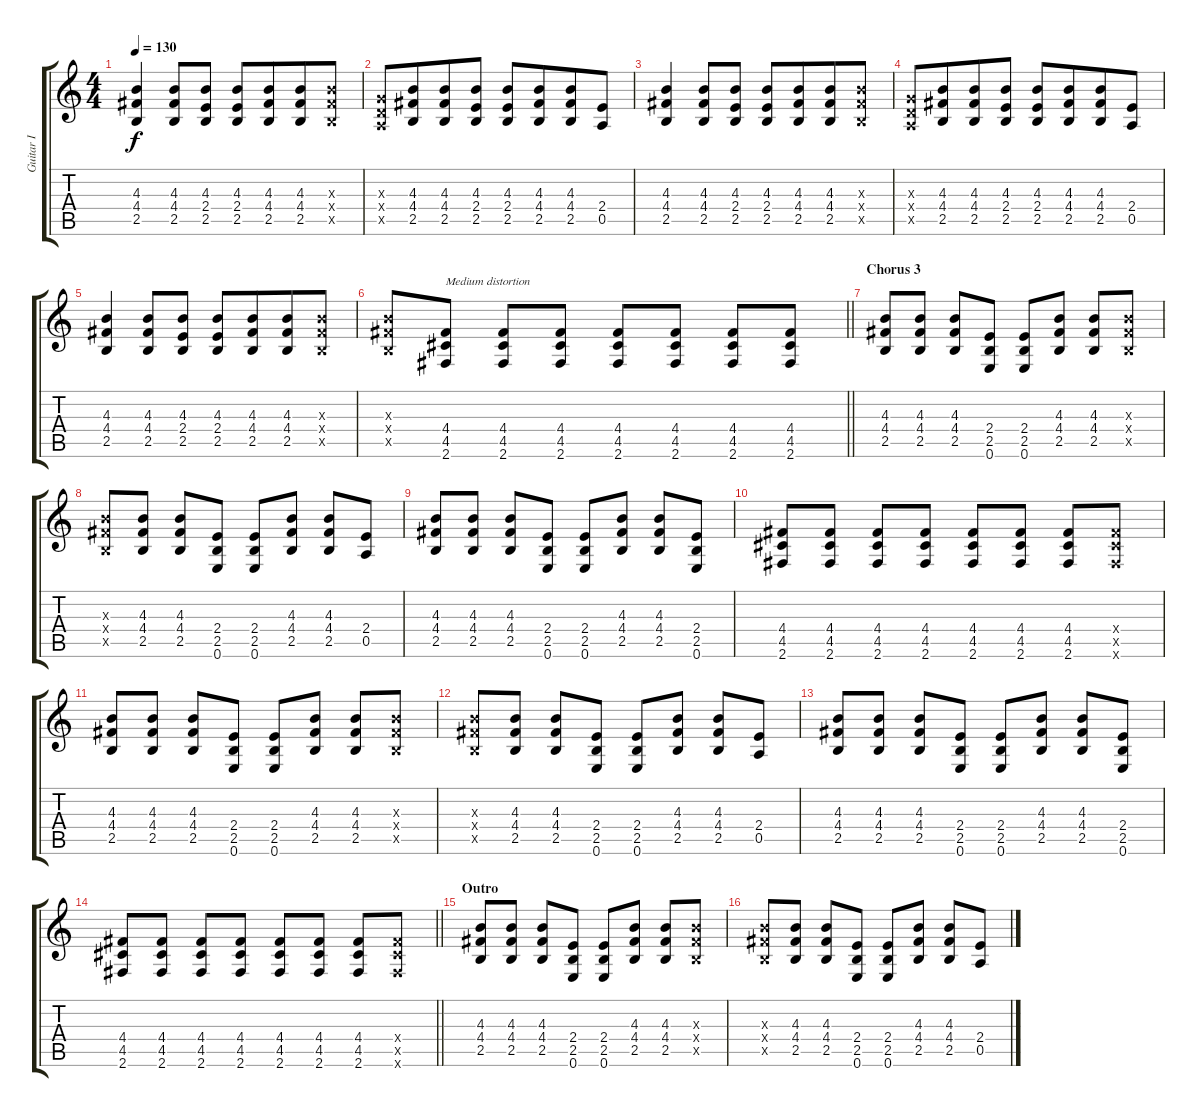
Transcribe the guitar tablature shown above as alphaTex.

\track ("Guitar I" "Guitar I") {instrument distortionguitar}
\staff {score tabs}
\tuning (E4 B3 G3 D3 A2 E2) {hide}
\ts (4 4)
\tempo 130
\clef g2
\ks c
(4.3 4.4 2.5).4{dy f} (4.3 4.4 2.5).8 (4.3 2.4 2.5).8 (4.3 2.4 2.5).8 (4.3 4.4 2.5).8{beam merge} (4.3 4.4 2.5).8 (4.3{x} 4.4{x} 2.5{x}).8 |
(0.3{x} 0.4{x} 0.5{x}).8 (4.3 4.4 2.5).8{beam merge} (4.3 4.4 2.5).8 (4.3 2.4 2.5).8 (4.3 2.4 2.5).8 (4.3 4.4 2.5).8{beam merge} (4.3 4.4 2.5).8 (2.4 0.5).8 |
(4.3 4.4 2.5).4 (4.3 4.4 2.5).8 (4.3 2.4 2.5).8 (4.3 2.4 2.5).8 (4.3 4.4 2.5).8{beam merge} (4.3 4.4 2.5).8 (4.3{x} 4.4{x} 2.5{x}).8 |
(0.3{x} 0.4{x} 0.5{x}).8 (4.3 4.4 2.5).8{beam merge} (4.3 4.4 2.5).8 (4.3 2.4 2.5).8 (4.3 2.4 2.5).8 (4.3 4.4 2.5).8{beam merge} (4.3 4.4 2.5).8 (2.4 0.5).8 |
(4.3 4.4 2.5).4 (4.3 4.4 2.5).8 (4.3 2.4 2.5).8 (4.3 2.4 2.5).8 (4.3 4.4 2.5).8{beam merge} (4.3 4.4 2.5).8 (4.3{x} 4.4{x} 2.5{x}).8 |
\barLineRight lightlight
(4.3{x} 4.4{x} 2.5{x}).8 (4.4 4.5 2.6).8{txt "Medium distortion"} (4.4 4.5 2.6).8 (4.4 4.5 2.6).8 (4.4 4.5 2.6).8 (4.4 4.5 2.6).8 (4.4 4.5 2.6).8 (4.4 4.5 2.6).8 |
\section ("" "Chorus 3")
(4.3 4.4 2.5).8 (4.3 4.4 2.5).8 (4.3 4.4 2.5).8 (2.4 2.5 0.6).8 (2.4 2.5 0.6).8 (4.3 4.4 2.5).8 (4.3 4.4 2.5).8 (4.3{x} 4.4{x} 2.5{x}).8 |
(4.3{x} 4.4{x} 2.5{x}).8 (4.3 4.4 2.5).8 (4.3 4.4 2.5).8 (2.4 2.5 0.6).8 (2.4 2.5 0.6).8 (4.3 4.4 2.5).8 (4.3 4.4 2.5).8 (2.4 0.5).8 |
(4.3 4.4 2.5).8 (4.3 4.4 2.5).8 (4.3 4.4 2.5).8 (2.4 2.5 0.6).8 (2.4 2.5 0.6).8 (4.3 4.4 2.5).8 (4.3 4.4 2.5).8 (2.4 2.5 0.6).8 |
(4.4 4.5 2.6).8 (4.4 4.5 2.6).8 (4.4 4.5 2.6).8 (4.4 4.5 2.6).8 (4.4 4.5 2.6).8 (4.4 4.5 2.6).8 (4.4 4.5 2.6).8 (4.4{x} 4.5{x} 2.6{x}).8 |
(4.3 4.4 2.5).8 (4.3 4.4 2.5).8 (4.3 4.4 2.5).8 (2.4 2.5 0.6).8 (2.4 2.5 0.6).8 (4.3 4.4 2.5).8 (4.3 4.4 2.5).8 (4.3{x} 4.4{x} 2.5{x}).8 |
(4.3{x} 4.4{x} 2.5{x}).8 (4.3 4.4 2.5).8 (4.3 4.4 2.5).8 (2.4 2.5 0.6).8 (2.4 2.5 0.6).8 (4.3 4.4 2.5).8 (4.3 4.4 2.5).8 (2.4 0.5).8 |
(4.3 4.4 2.5).8 (4.3 4.4 2.5).8 (4.3 4.4 2.5).8 (2.4 2.5 0.6).8 (2.4 2.5 0.6).8 (4.3 4.4 2.5).8 (4.3 4.4 2.5).8 (2.4 2.5 0.6).8 |
\barLineRight lightlight
(4.4 4.5 2.6).8 (4.4 4.5 2.6).8 (4.4 4.5 2.6).8 (4.4 4.5 2.6).8 (4.4 4.5 2.6).8 (4.4 4.5 2.6).8 (4.4 4.5 2.6).8 (4.4{x} 4.5{x} 2.6{x}).8 |
\section ("" "Outro")
(4.3 4.4 2.5).8 (4.3 4.4 2.5).8 (4.3 4.4 2.5).8 (2.4 2.5 0.6).8 (2.4 2.5 0.6).8 (4.3 4.4 2.5).8 (4.3 4.4 2.5).8 (4.3{x} 4.4{x} 2.5{x}).8 |
(4.3{x} 4.4{x} 2.5{x}).8 (4.3 4.4 2.5).8 (4.3 4.4 2.5).8 (2.4 2.5 0.6).8 (2.4 2.5 0.6).8 (4.3 4.4 2.5).8 (4.3 4.4 2.5).8 (2.4 0.5).8
